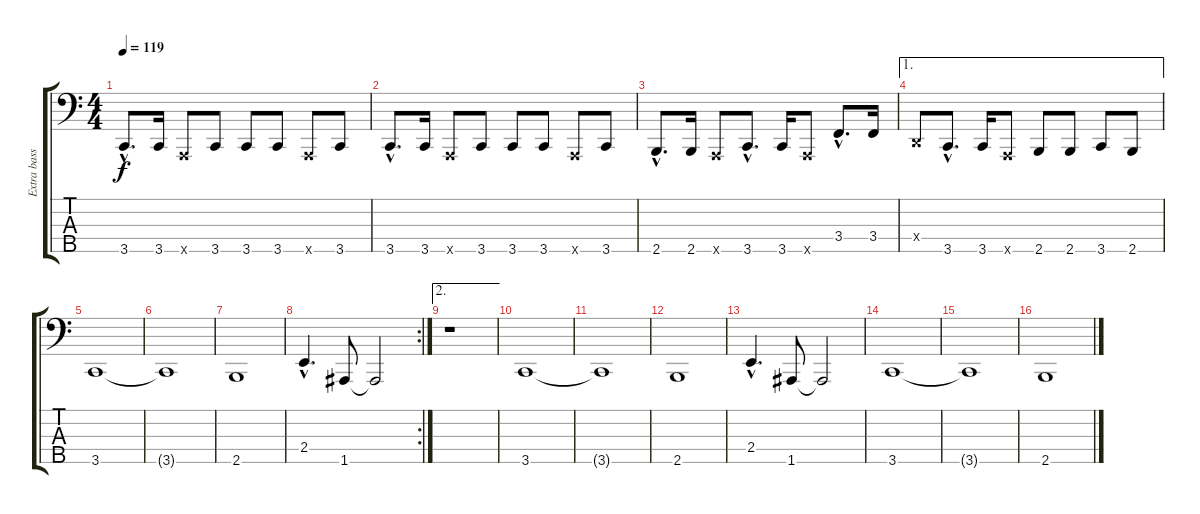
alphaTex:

\track ("Extra bass" "Extra bass") {instrument electricbassfinger}
\staff {score tabs}
\tuning (F2 C2 G1 D1 A0) {hide}
\ts (4 4)
\tempo 119
\clef f4
\ks c
3.5{hac}.8{d dy f} 3.5.16 0.5{x}.8 3.5.8 3.5.8 3.5.8 0.5{x}.8 3.5.8 |
3.5{hac}.8{d} 3.5.16 0.5{x}.8 3.5.8 3.5.8 3.5.8 0.5{x}.8 3.5.8 |
2.5{hac}.8{d} 2.5.16 0.5{x}.8 3.5{hac}.8{d} 3.5.16 0.5{x}.8 3.4{hac}.8{d} 3.4.16 |
\ae 1
0.4{x}.8 3.5{hac}.8{d} 3.5.16 0.5{x}.8 2.5.8 2.5.8 3.5.8 2.5.8 |
3.5.1 |
3.5{t}.1 |
2.5.1 |
\rc 2
2.4{hac}.4{d} 1.5.8 1.5{t}.2 |
\ae 2
r.1 |
3.5.1 |
3.5{t}.1 |
2.5.1 |
2.4{hac}.4{d} 1.5.8 1.5{t}.2 |
3.5.1 |
3.5{t}.1 |
2.5.1
